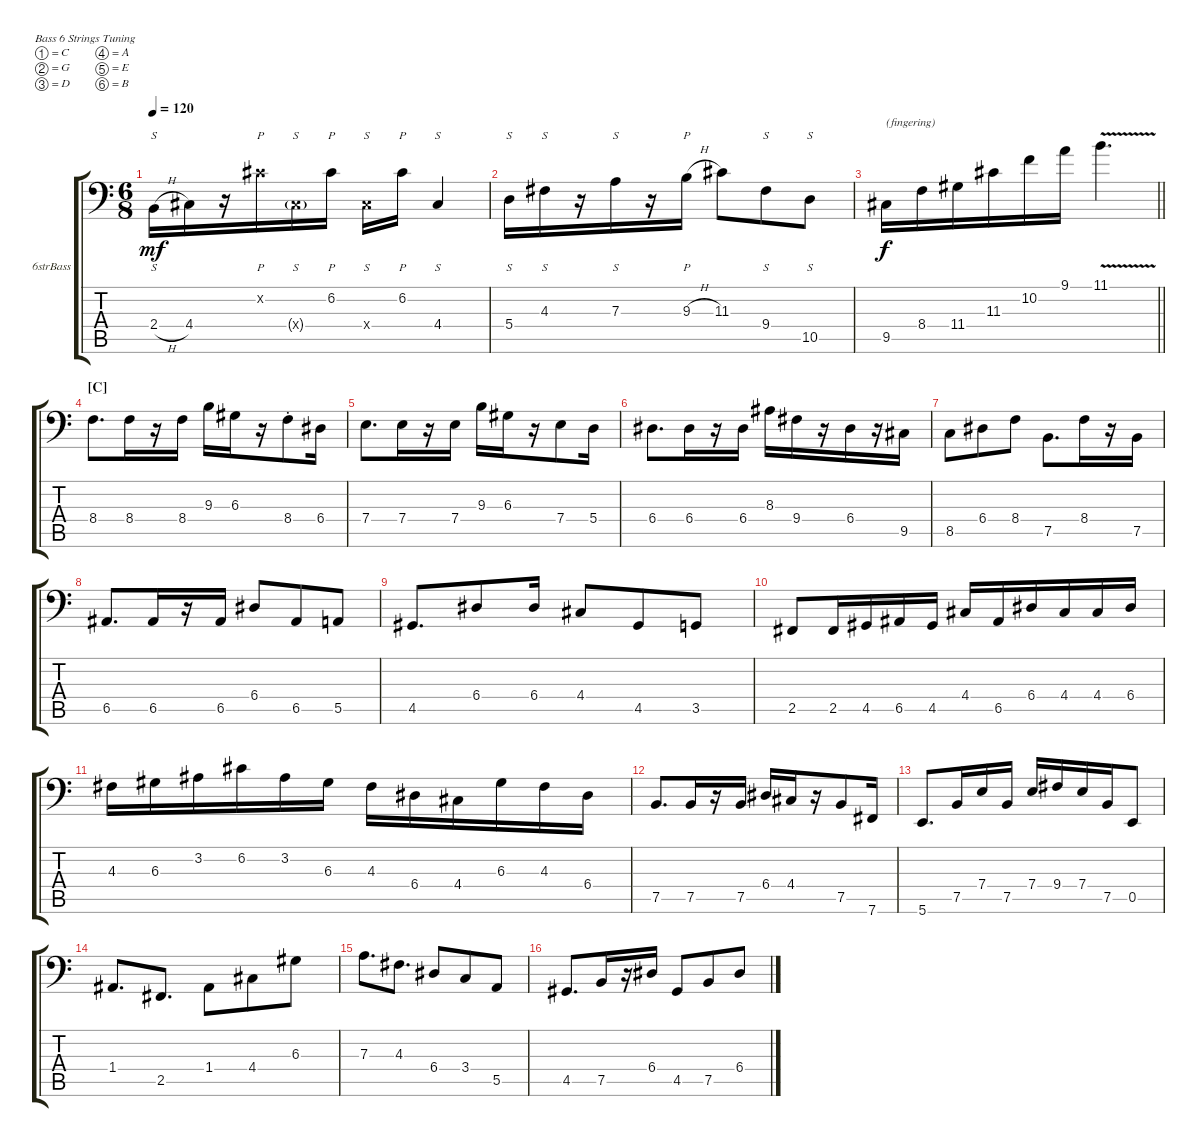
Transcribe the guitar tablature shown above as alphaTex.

\defaultSystemsLayout 4
\bracketExtendMode groupsimilarinstruments
\firstSystemTrackNameOrientation horizontal
\otherSystemsTrackNameOrientation horizontal
\track ("Electric Bass" "6strBass") {instrument electricbassfinger}
\staff {score tabs}
\tuning (C3 G2 D2 A1 E1 B0)
\ts (6 8)
\tempo 120
\clef f4
\ks c
2.4{h}.16{s dy mf} 4.4.16 r.16 6.2{x}.16{p} 4.4{g x}.16{s} 6.2.16{p} 4.4{x}.16{s} 6.2.16{p} 4.4.4{s} |
5.4.16{s} 4.3.16{s} r.16 7.3.16{s} r.16 9.3{h}.16{p} 11.3.8 9.4.8{s} 10.5.8{s} |
\barLineRight lightlight
9.5.16{txt "(fingering)" dy f} 8.4.16 11.4.16 11.3.16 10.2.16 9.1.16 11.1{v}.4{d} |
\section ("C" "")
8.4.8{d} 8.4.16 r.16 8.4.16 9.3.16 6.3.16 r.16 8.4{st}.8 6.4.16 |
7.4.8{d} 7.4.16 r.16 7.4.16 9.3.16 6.3.16 r.16 7.4.8 5.4.16 |
6.4.8{d} 6.4.16 r.16 6.4.16 8.3.16 9.4.16 r.16 6.4.16 r.16 9.5.16 |
8.5.8 6.4.8 8.4.8 7.5.8{d} 8.4.16 r.16 7.5.16 |
6.5.8{d} 6.5.16 r.16 6.5.16 6.4.8 6.5.8 5.5.8 |
4.5.8{d} 6.4.8 6.4.16 4.4.8 4.5.8 3.5.8 |
2.5.8 2.5.16 4.5.16 6.5.16 4.5.16 4.4.16 6.5.16 6.4.16 4.4.16 4.4.16 6.4.16 |
4.3.16 6.3.16 3.2.16 6.2.16 3.2.16 6.3.16 4.3.16 6.4.16 4.4.16 6.3.16 4.3.16 6.4.16 |
7.5.8{d} 7.5.16 r.16 7.5.16 6.4.16 4.4.16 r.16 7.5.8 7.6.16 |
5.6.8{d} 7.5.16 7.4.16 7.5.16 7.4.16 9.4.16 7.4.16 7.5.16 0.5.8 |
1.4.8{d} 2.5.8{d} 1.4.8 4.4.8 6.3.8 |
7.3.8{d} 4.3.8{d} 6.4.8 3.4.8 5.5.8 |
4.5.8{d} 7.5.16 r.16 6.4.16 4.5.8 7.5.8 6.4.8
